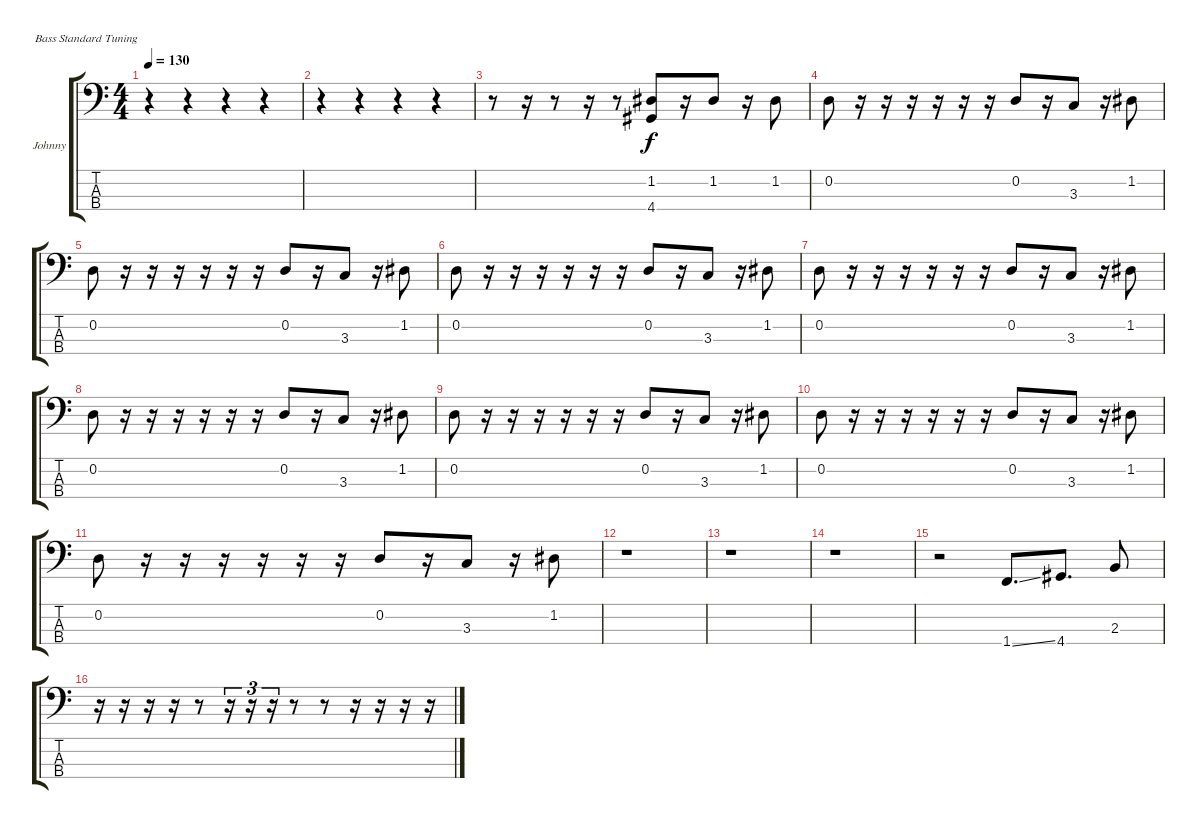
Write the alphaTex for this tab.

\defaultSystemsLayout 4
\bracketExtendMode groupsimilarinstruments
\firstSystemTrackNameOrientation horizontal
\otherSystemsTrackNameOrientation horizontal
\track ("Johnny  Christ" "Johnny") {instrument electricbassfinger}
\staff {score tabs}
\tuning (G2 D2 A1 E1)
\ts (4 4)
\tempo 130
\clef f4
\ks c
r.4{dy f} r.4 r.4 r.4 |
r.4 r.4 r.4 r.4 |
r.8 r.16 r.8 r.16 r.8 (1.2 4.4).8 r.16 1.2.8 r.16 1.2.8 |
0.2.8 r.16 r.16 r.16 r.16 r.16 r.16 0.2.8 r.16 3.3.8 r.16 1.2.8 |
0.2.8 r.16 r.16 r.16 r.16 r.16 r.16 0.2.8 r.16 3.3.8 r.16 1.2.8 |
0.2.8 r.16 r.16 r.16 r.16 r.16 r.16 0.2.8 r.16 3.3.8 r.16 1.2.8 |
0.2.8 r.16 r.16 r.16 r.16 r.16 r.16 0.2.8 r.16 3.3.8 r.16 1.2.8 |
0.2.8 r.16 r.16 r.16 r.16 r.16 r.16 0.2.8 r.16 3.3.8 r.16 1.2.8 |
0.2.8 r.16 r.16 r.16 r.16 r.16 r.16 0.2.8 r.16 3.3.8 r.16 1.2.8 |
0.2.8 r.16 r.16 r.16 r.16 r.16 r.16 0.2.8 r.16 3.3.8 r.16 1.2.8 |
0.2.8 r.16 r.16 r.16 r.16 r.16 r.16 0.2.8 r.16 3.3.8 r.16 1.2.8 |
r.1 |
r.1 |
r.1 |
r.2 1.4{ss}.8{d} 4.4.8{d} 2.3.8 |
r.16 r.16 r.16 r.16 r.8 r.16{tu (3 2)} r.16{tu (3 2)} r.16{tu (3 2)} r.8 r.8 r.16 r.16 r.16 r.16
